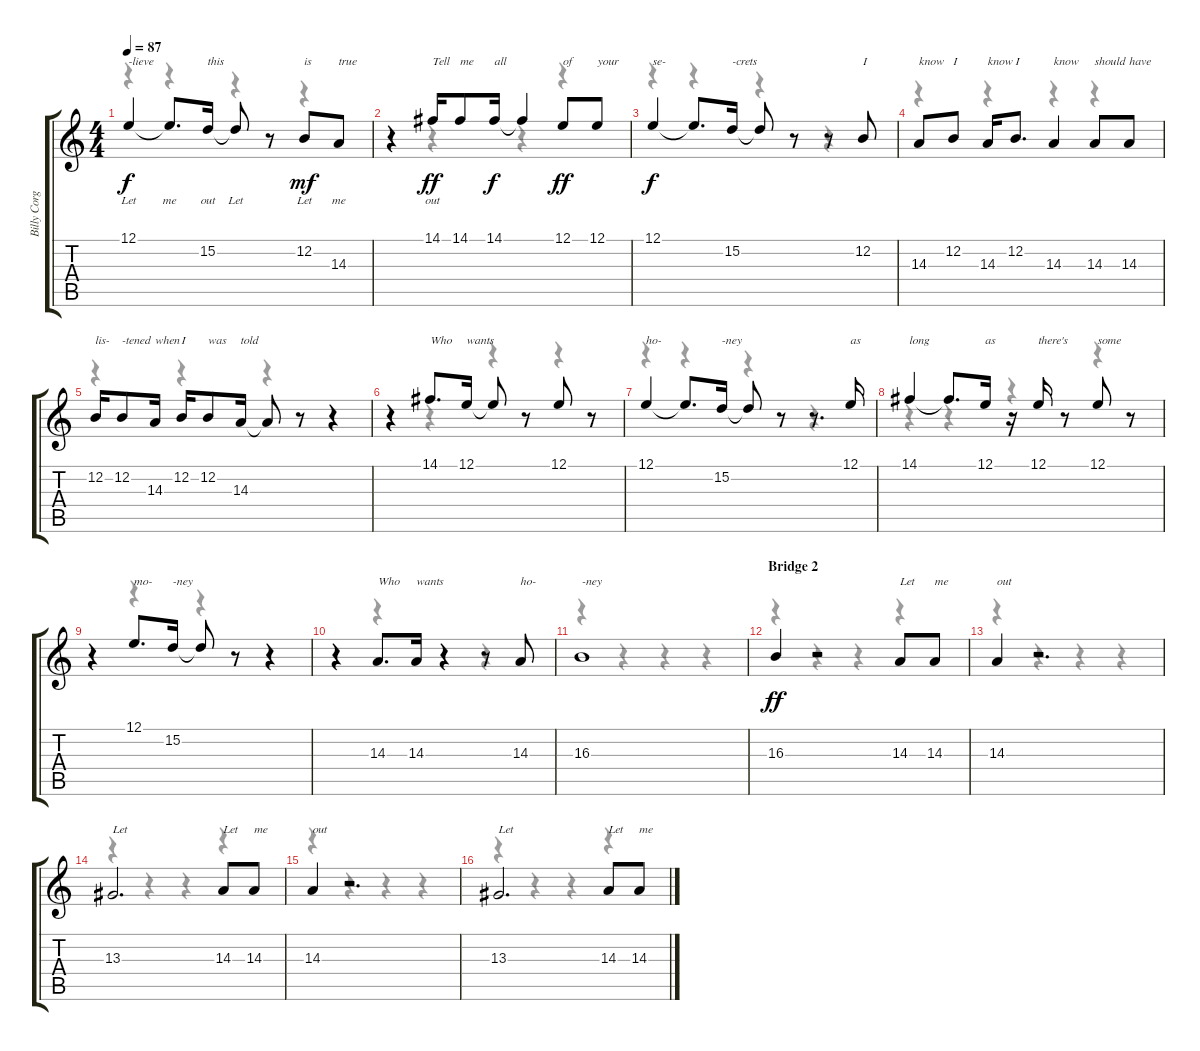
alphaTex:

\track ("Billy Corgan - Vocals" "Billy Corg") {instrument lead2sawtooth}
\staff {score tabs}
\tuning (E4 B3 G3 D3 A2 E2) {hide}
\voice
\ts (4 4)
\tempo 87
\clef g2
\ks c
12.1.4{txt "-lieve" lyrics (0 "Let") lyrics (1 "") lyrics (2 "") lyrics (3 "") lyrics (4 "") dy f} 12.1{t}.8{d lyrics (0 "me") lyrics (1 "") lyrics (2 "") lyrics (3 "") lyrics (4 "")} 15.2.16{txt "this" lyrics (0 "out") lyrics (1 "") lyrics (2 "") lyrics (3 "") lyrics (4 "")} 15.2{t}.8{lyrics (0 "Let") lyrics (1 "") lyrics (2 "") lyrics (3 "") lyrics (4 "")} r.8 12.2.8{txt "is" lyrics (0 "Let") lyrics (1 "") lyrics (2 "") lyrics (3 "") lyrics (4 "") dy mf} 14.3.8{txt "true" lyrics (0 "me") lyrics (1 "") lyrics (2 "") lyrics (3 "") lyrics (4 "")} |
r.4 14.1.16{txt "Tell" lyrics (0 "out") lyrics (1 "") lyrics (2 "") lyrics (3 "") lyrics (4 "") dy ff} 14.1.8{txt "me"} 14.1.16{txt "all" dy f} 14.1{t}.4 12.1.8{txt "of" dy ff} 12.1.8{txt "your"} |
12.1.4{txt "se-" dy f} 12.1{t}.8{d} 15.2.16{txt "-crets"} 15.2{t}.8 r.8 r.8 12.2.8{txt "I"} |
14.3.8{txt "know"} 12.2.8{txt "I"} 14.3.16{txt "know"} 12.2.8{d txt "I"} 14.3.4{txt "know"} 14.3.8{txt "should"} 14.3.8{txt "have"} |
12.2.16{txt "lis-"} 12.2.8{txt "-tened"} 14.3.16{txt "when"} 12.2.16{txt "I"} 12.2.8{txt "was"} 14.3.16{txt "told"} 14.3{t}.8 r.8 r.4 |
r.4 14.1.8{d txt "Who"} 12.1.16{txt "wants"} 12.1{t}.8 r.8 12.1.8 r.8 |
12.1.4{txt "ho-"} 12.1{t}.8{d} 15.2.16{txt "-ney"} 15.2{t}.8 r.8 r.8{d} 12.1.16{txt "as"} |
14.1.4{txt "long"} 14.1{t}.8{d} 12.1.16{txt "as"} r.16 12.1.16{txt "there's"} r.8 12.1.8{txt "some"} r.8 |
r.4 12.1.8{d txt "mo-"} 15.2.16{txt "-ney"} 15.2{t}.8 r.8 r.4 |
r.4 14.3.8{d txt "Who"} 14.3.16{txt "wants"} r.4 r.8 14.3.8{txt "ho-"} |
16.3.1{txt "-ney"} |
\section ("" "Bridge 2")
16.3.4{dy ff} r.2 14.3.8{txt "Let"} 14.3.8{txt "me"} |
14.3.4{txt "out"} r.2{d} |
13.3.2{d txt "Let"} 14.3.8{txt "Let"} 14.3.8{txt "me"} |
14.3.4{txt "out"} r.2{d} |
13.3.2{d txt "Let"} 14.3.8{txt "Let"} 14.3.8{txt "me"}
\voice
\clef g2
\ottava regular
\simile none
\ks c
r.4{dy f} r.4 r.4 r.4 |
r.4 r.4 r.4 r.4 |
r.4 r.4 r.4 r.4 |
r.4 r.4 r.4 r.4 |
r.4 r.4 r.4 r.4 |
r.4 r.4 r.4 r.4 |
r.4 r.4 r.4 r.4 |
r.4 r.4 r.4 r.4 |
r.4 r.4 r.4 r.4 |
r.4 r.4 r.4 r.4 |
r.4 r.4 r.4 r.4 |
r.4 r.4 r.4 r.4 |
r.4 r.4 r.4 r.4 |
r.4 r.4 r.4 r.4 |
r.4 r.4 r.4 r.4 |
r.4 r.4 r.4 r.4
